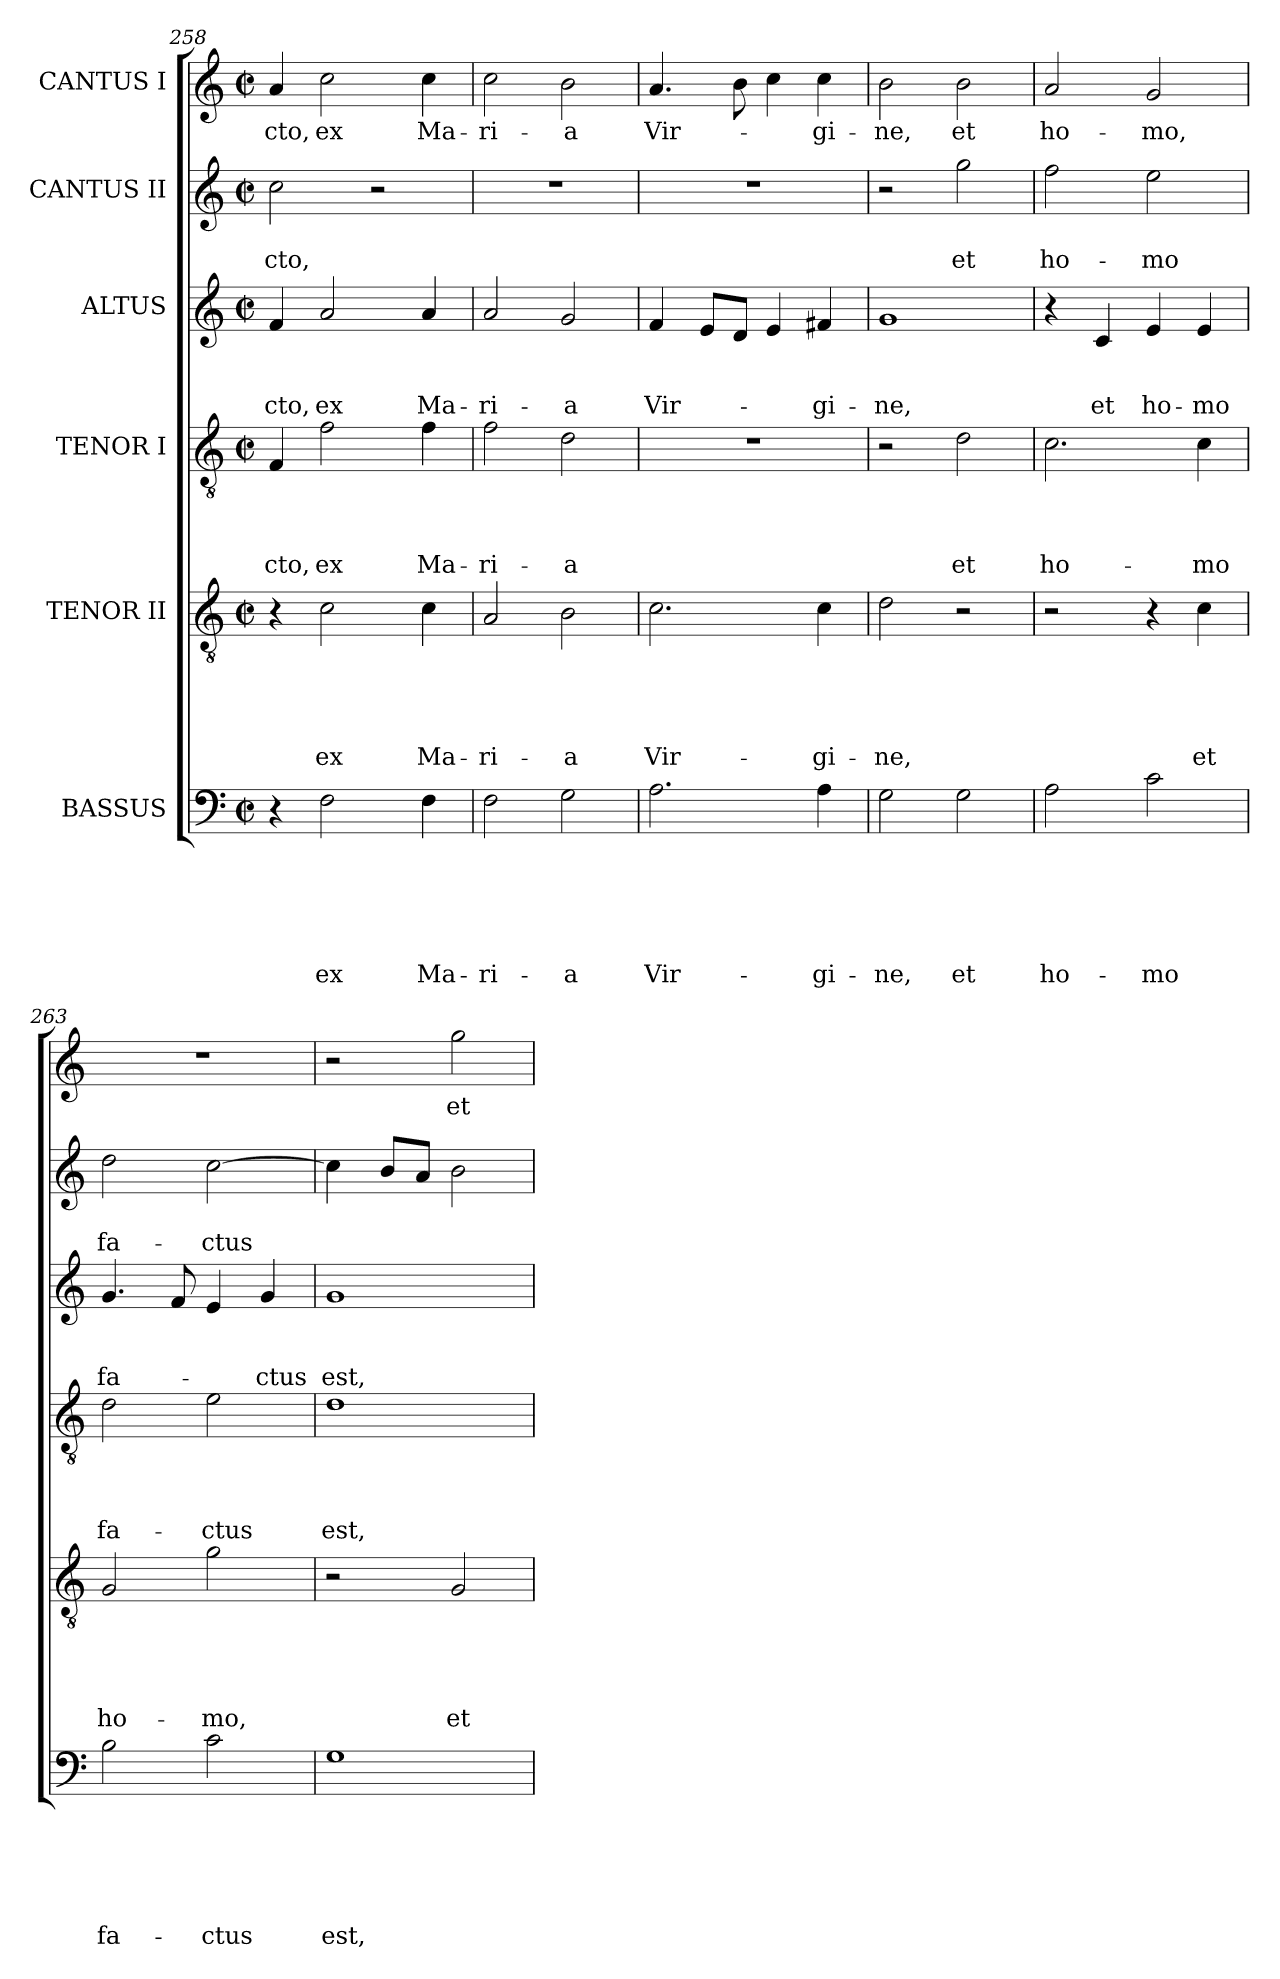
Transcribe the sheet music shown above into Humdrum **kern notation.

**kern	**text	**text	**text	**text	**text	**text	**kern	**text	**text	**text	**text	**text	**kern	**text	**text	**text	**text	**kern	**text	**text	**text	**kern	**text	**text	**kern	**text
*part6	*part6	*part6	*part6	*part6	*part6	*part6	*part5	*part5	*part5	*part5	*part5	*part5	*part4	*part4	*part4	*part4	*part4	*part3	*part3	*part3	*part3	*part2	*part2	*part2	*part1	*part1
*staff6	*staff6	*staff6	*staff6	*staff6	*staff6	*staff6	*staff5	*staff5	*staff5	*staff5	*staff5	*staff5	*staff4	*staff4	*staff4	*staff4	*staff4	*staff3	*staff3	*staff3	*staff3	*staff2	*staff2	*staff2	*staff1	*staff1
*I"BASSUS	*	*	*	*	*	*	*I"TENOR II	*	*	*	*	*	*I"TENOR I	*	*	*	*	*I"ALTUS	*	*	*	*I"CANTUS II	*	*	*I"CANTUS I	*
*clefF4	*	*	*	*	*	*	*clefGv2	*	*	*	*	*	*clefGv2	*	*	*	*	*clefG2	*	*	*	*clefG2	*	*	*clefG2	*
*k[]	*	*	*	*	*	*	*k[]	*	*	*	*	*	*k[]	*	*	*	*	*k[]	*	*	*	*k[]	*	*	*k[]	*
*C:	*	*	*	*	*	*	*C:	*	*	*	*	*	*C:	*	*	*	*	*C:	*	*	*	*C:	*	*	*C:	*
*M2/2	*	*	*	*	*	*	*M2/2	*	*	*	*	*	*M2/2	*	*	*	*	*M2/2	*	*	*	*M2/2	*	*	*M2/2	*
*met(c|)	*	*	*	*	*	*	*met(c|)	*	*	*	*	*	*met(c|)	*	*	*	*	*met(c|)	*	*	*	*met(c|)	*	*	*met(c|)	*
=258	=258	=258	=258	=258	=258	=258	=258	=258	=258	=258	=258	=258	=258	=258	=258	=258	=258	=258	=258	=258	=258	=258	=258	=258	=258	=258
4r	.	.	.	.	.	.	4r	.	.	.	.	.	4F/	.	.	.	-cto,	4f/	.	.	-cto,	2cc\	.	-cto,	4a/	-cto,
2F\	.	.	.	.	.	ex	2c\	.	.	.	.	ex	2f\	.	.	.	ex	2a/	.	.	ex	.	.	.	2cc\	ex
.	.	.	.	.	.	.	.	.	.	.	.	.	.	.	.	.	.	.	.	.	.	2r	.	.	.	.
4F\	.	.	.	.	.	Ma-	4c\	.	.	.	.	Ma-	4f\	.	.	.	Ma-	4a/	.	.	Ma-	.	.	.	4cc\	Ma-
=259	=259	=259	=259	=259	=259	=259	=259	=259	=259	=259	=259	=259	=259	=259	=259	=259	=259	=259	=259	=259	=259	=259	=259	=259	=259	=259
2F\	.	.	.	.	.	-ri-	2A/	.	.	.	.	-ri-	2f\	.	.	.	-ri-	2a/	.	.	-ri-	1r	.	.	2cc\	-ri-
2G\	.	.	.	.	.	-a	2B\	.	.	.	.	-a	2d\	.	.	.	-a	2g/	.	.	-a	.	.	.	2b\	-a
=260	=260	=260	=260	=260	=260	=260	=260	=260	=260	=260	=260	=260	=260	=260	=260	=260	=260	=260	=260	=260	=260	=260	=260	=260	=260	=260
2.A\	.	.	.	.	.	Vir-	2.c\	.	.	.	.	Vir-	1r	.	.	.	.	4f/	.	.	Vir-	1r	.	.	4.a/	Vir-
.	.	.	.	.	.	.	.	.	.	.	.	.	.	.	.	.	.	8e/L	.	.	.	.	.	.	.	.
.	.	.	.	.	.	.	.	.	.	.	.	.	.	.	.	.	.	8d/J	.	.	.	.	.	.	8b\	.
.	.	.	.	.	.	.	.	.	.	.	.	.	.	.	.	.	.	4e/	.	.	.	.	.	.	4cc\	.
4A\	.	.	.	.	.	-gi-	4c\	.	.	.	.	-gi-	.	.	.	.	.	4f#/	.	.	-gi-	.	.	.	4cc\	-gi-
!!LO:LB:g=z
=261	=261	=261	=261	=261	=261	=261	=261	=261	=261	=261	=261	=261	=261	=261	=261	=261	=261	=261	=261	=261	=261	=261	=261	=261	=261	=261
2G\	.	.	.	.	.	-ne,	2d\	.	.	.	.	-ne,	2r	.	.	.	.	1g	.	.	-ne,	2r	.	.	2b\	-ne,
2G\	.	.	.	.	.	et	2r	.	.	.	.	.	2d\	.	.	.	et	.	.	.	.	2gg\	.	et	2b\	et
=262	=262	=262	=262	=262	=262	=262	=262	=262	=262	=262	=262	=262	=262	=262	=262	=262	=262	=262	=262	=262	=262	=262	=262	=262	=262	=262
2A\	.	.	.	.	.	ho-	2r	.	.	.	.	.	2.c\	.	.	.	ho-	4r	.	.	.	2ff\	.	ho-	2a/	ho-
.	.	.	.	.	.	.	.	.	.	.	.	.	.	.	.	.	.	4c/	.	.	et	.	.	.	.	.
2c\	.	.	.	.	.	-mo	4r	.	.	.	.	.	.	.	.	.	.	4e/	.	.	ho-	2ee\	.	-mo	2g/	-mo,
.	.	.	.	.	.	.	4c\	.	.	.	.	et	4c\	.	.	.	-mo	4e/	.	.	-mo	.	.	.	.	.
=263	=263	=263	=263	=263	=263	=263	=263	=263	=263	=263	=263	=263	=263	=263	=263	=263	=263	=263	=263	=263	=263	=263	=263	=263	=263	=263
2B\	.	.	.	.	.	fa-	2G/	.	.	.	.	ho-	2d\	.	.	.	fa-	4.g/	.	.	fa-	2dd\	.	fa-	1r	.
.	.	.	.	.	.	.	.	.	.	.	.	.	.	.	.	.	.	8f/	.	.	.	.	.	.	.	.
2c\	.	.	.	.	.	-ctus	2g\	.	.	.	.	-mo,	2e\	.	.	.	-ctus	4e/	.	.	.	[2cc\	.	-ctus	.	.
.	.	.	.	.	.	.	.	.	.	.	.	.	.	.	.	.	.	4g/	.	.	-ctus	.	.	.	.	.
=264	=264	=264	=264	=264	=264	=264	=264	=264	=264	=264	=264	=264	=264	=264	=264	=264	=264	=264	=264	=264	=264	=264	=264	=264	=264	=264
1G	.	.	.	.	.	est,	2r	.	.	.	.	.	1d	.	.	.	est,	1g	.	.	est,	4cc\]	.	.	2r	.
.	.	.	.	.	.	.	.	.	.	.	.	.	.	.	.	.	.	.	.	.	.	8b/L	.	.	.	.
.	.	.	.	.	.	.	.	.	.	.	.	.	.	.	.	.	.	.	.	.	.	8a/J	.	.	.	.
.	.	.	.	.	.	.	2G/	.	.	.	.	et	.	.	.	.	.	.	.	.	.	2b\	.	.	2gg\	et
=	=	=	=	=	=	=	=	=	=	=	=	=	=	=	=	=	=	=	=	=	=	=	=	=	=	=
*-	*-	*-	*-	*-	*-	*-	*-	*-	*-	*-	*-	*-	*-	*-	*-	*-	*-	*-	*-	*-	*-	*-	*-	*-	*-	*-
